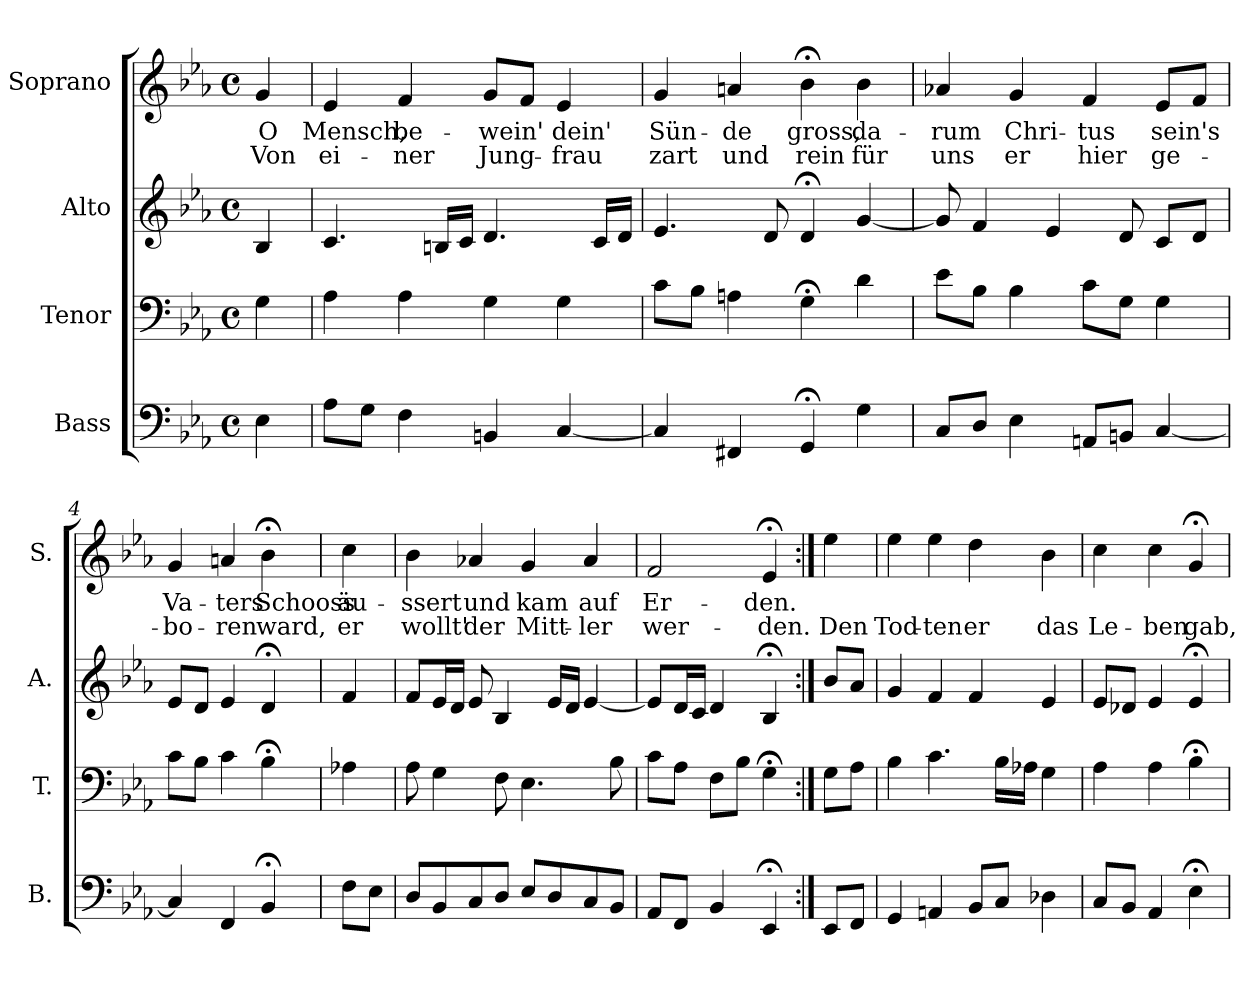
**kern	**kern	**kern	**kern	**text	**text
*part4	*part3	*part2	*part1	*part1	*part1
*staff4	*staff3	*staff2	*staff1	*staff1	*staff1
*I"Bass	*I"Tenor	*I"Alto	*I"Soprano	*	*
*I'B.	*I'T.	*I'A.	*I'S.	*	*
*clefF4	*clefF4	*clefG2	*clefG2	*	*
*k[b-e-a-]	*k[b-e-a-]	*k[b-e-a-]	*k[b-e-a-]	*	*
*E-:	*E-:	*E-:	*E-:	*	*
*M4/4	*M4/4	*M4/4	*M4/4	*	*
*met(c)	*met(c)	*met(c)	*met(c)	*	*
=	=	=	=	=	=
4E-\	4G\	4B-/	4g/	O	Von
=1	=1	=1	=1	=1	=1
8A-\L	4A-\	4.c/	4e-/	Mensch,	ei-
8G\J	.	.	.	.	.
4F\	4A-\	.	4f/	be-	-ner
.	.	16Bn/LL	.	.	.
.	.	16c/JJ	.	.	.
4BBn/	4G\	4.d/	8g/L	-wein'	Jung-
.	.	.	8f/J	.	.
[4C/	4G\	.	4e-/	dein'	-frau
.	.	16c/LL	.	.	.
.	.	16d/JJ	.	.	.
=2	=2	=2	=2	=2	=2
4C/]	8c\L	4.e-/	4g/	Sün-	zart
.	8B-\J	.	.	.	.
4FF#X/	4An\	.	4an/	-de	und
.	.	8d/	.	.	.
4GG;</	4G;<\	4d;</	4b-;<\	gross,	rein
4G\	4d\	[4g/	4b-\	da-	für
=3	=3	=3	=3	=3	=3
8C/L	8e-\L	8g/]	4a-X/	-rum	uns
8D/J	8B-\J	4f/	.	.	.
4E-\	4B-\	.	4g/	Chri-	er
.	.	4e-/	.	.	.
8AAn/L	8c\L	.	4f/	-tus	hier
8BBn/J	8G\J	8d/	.	.	.
[4C/	4G\	8c/L	8e-/L	sein's	ge-
.	.	8d/J	8f/J	.	.
=4	=4	=4	=4	=4	=4
4C/]	8c\L	8e-/L	4g/	Va-	-bo-
.	8B-\J	8d/J	.	.	.
4FF/	4c\	4e-/	4an/	-ters	-ren
4BB-;</	4B-;<\	4d;</	4b-;<\	Schooss	ward,
!!LO:LB:g=z
=4a	=4a	=4a	=4a	=4a	=4a
8F\L	4A-X\	4f/	4cc\	äu-	er
8E-\J	.	.	.	.	.
=5	=5	=5	=5	=5	=5
8D/L	8A-\	8f/L	4b-\	-ssert	wollt'
8BB-/	4G\	16e-/L	.	.	.
.	.	16d/JJ	.	.	.
8C/	.	8e-/	4a-X/	und	der
8D/J	8F\	4B-/	.	.	.
8E-/L	4.E-\	.	4g/	kam	Mitt-
8D/	.	16e-/LL	.	.	.
.	.	16d/JJ	.	.	.
8C/	.	[4e-/	4a-/	auf	-ler
8BB-/J	8B-\	.	.	.	.
=6	=6	=6	=6	=6	=6
8AA-/L	8c\L	8e-/L]	2f/	Er-	wer-
8FF/J	8A-\J	16d/L	.	.	.
.	.	16c/JJ	.	.	.
4BB-/	8F\L	4d/	.	.	.
.	8B-\J	.	.	.	.
4EE-;</	4G;<\	4B-;</	4e-;</	-den.	-den.
=6a:|!	=6a:|!	=6a:|!	=6a:|!	=6a:|!	=6a:|!
8EE-/L	8G\L	8b-/L	4ee-\	.	Den
8FF/J	8A-\J	8a-/J	.	.	.
=7	=7	=7	=7	=7	=7
4GG/	4B-\	4g/	4ee-\	.	Tod-
4AAn/	4.c\	4f/	4ee-\	.	-ten
8BB-/L	.	4f/	4dd\	.	er
8C/J	16B-\LL	.	.	.	.
.	16A-X\JJ	.	.	.	.
4D-X\	4G\	4e-/	4b-\	.	das
=8	=8	=8	=8	=8	=8
8C/L	4A-\	8e-/L	4cc\	.	Le-
8BB-/J	.	8d-X/J	.	.	.
4AA-/	4A-\	4e-/	4cc\	.	-ben
4E-;<\	4B-;<\	4e-;</	4g;</	.	gab,
=	=	=	=	=	=
*-	*-	*-	*-	*-	*-
